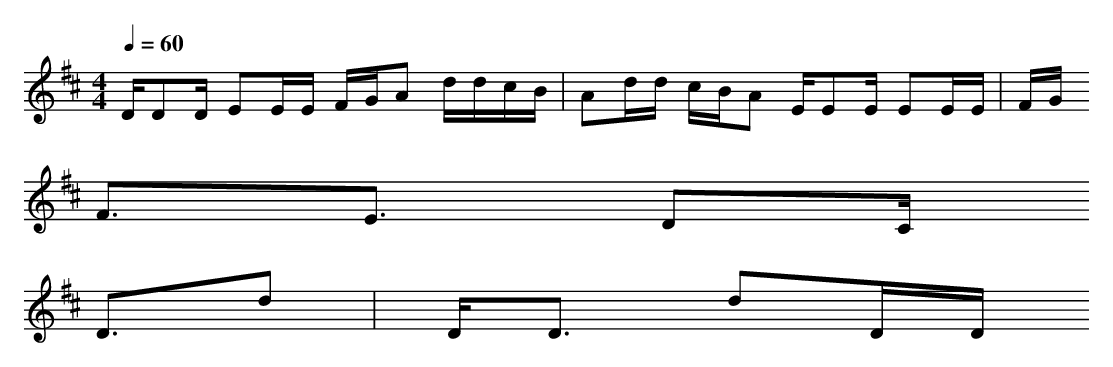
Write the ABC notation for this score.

X:1
T:
M: 4/4
L: 1/8
Q:1/4=60
K:D % 2 sharps
D/2DD/2 EE/2E/2 F/2G/2A d/2d/2c/2B/2|Ad/2d/2 c/2B/2A E/2EE/2 EE/2E/2|F/2G<
FE3/2 DC<
Dd|D<D dD/2D/2
